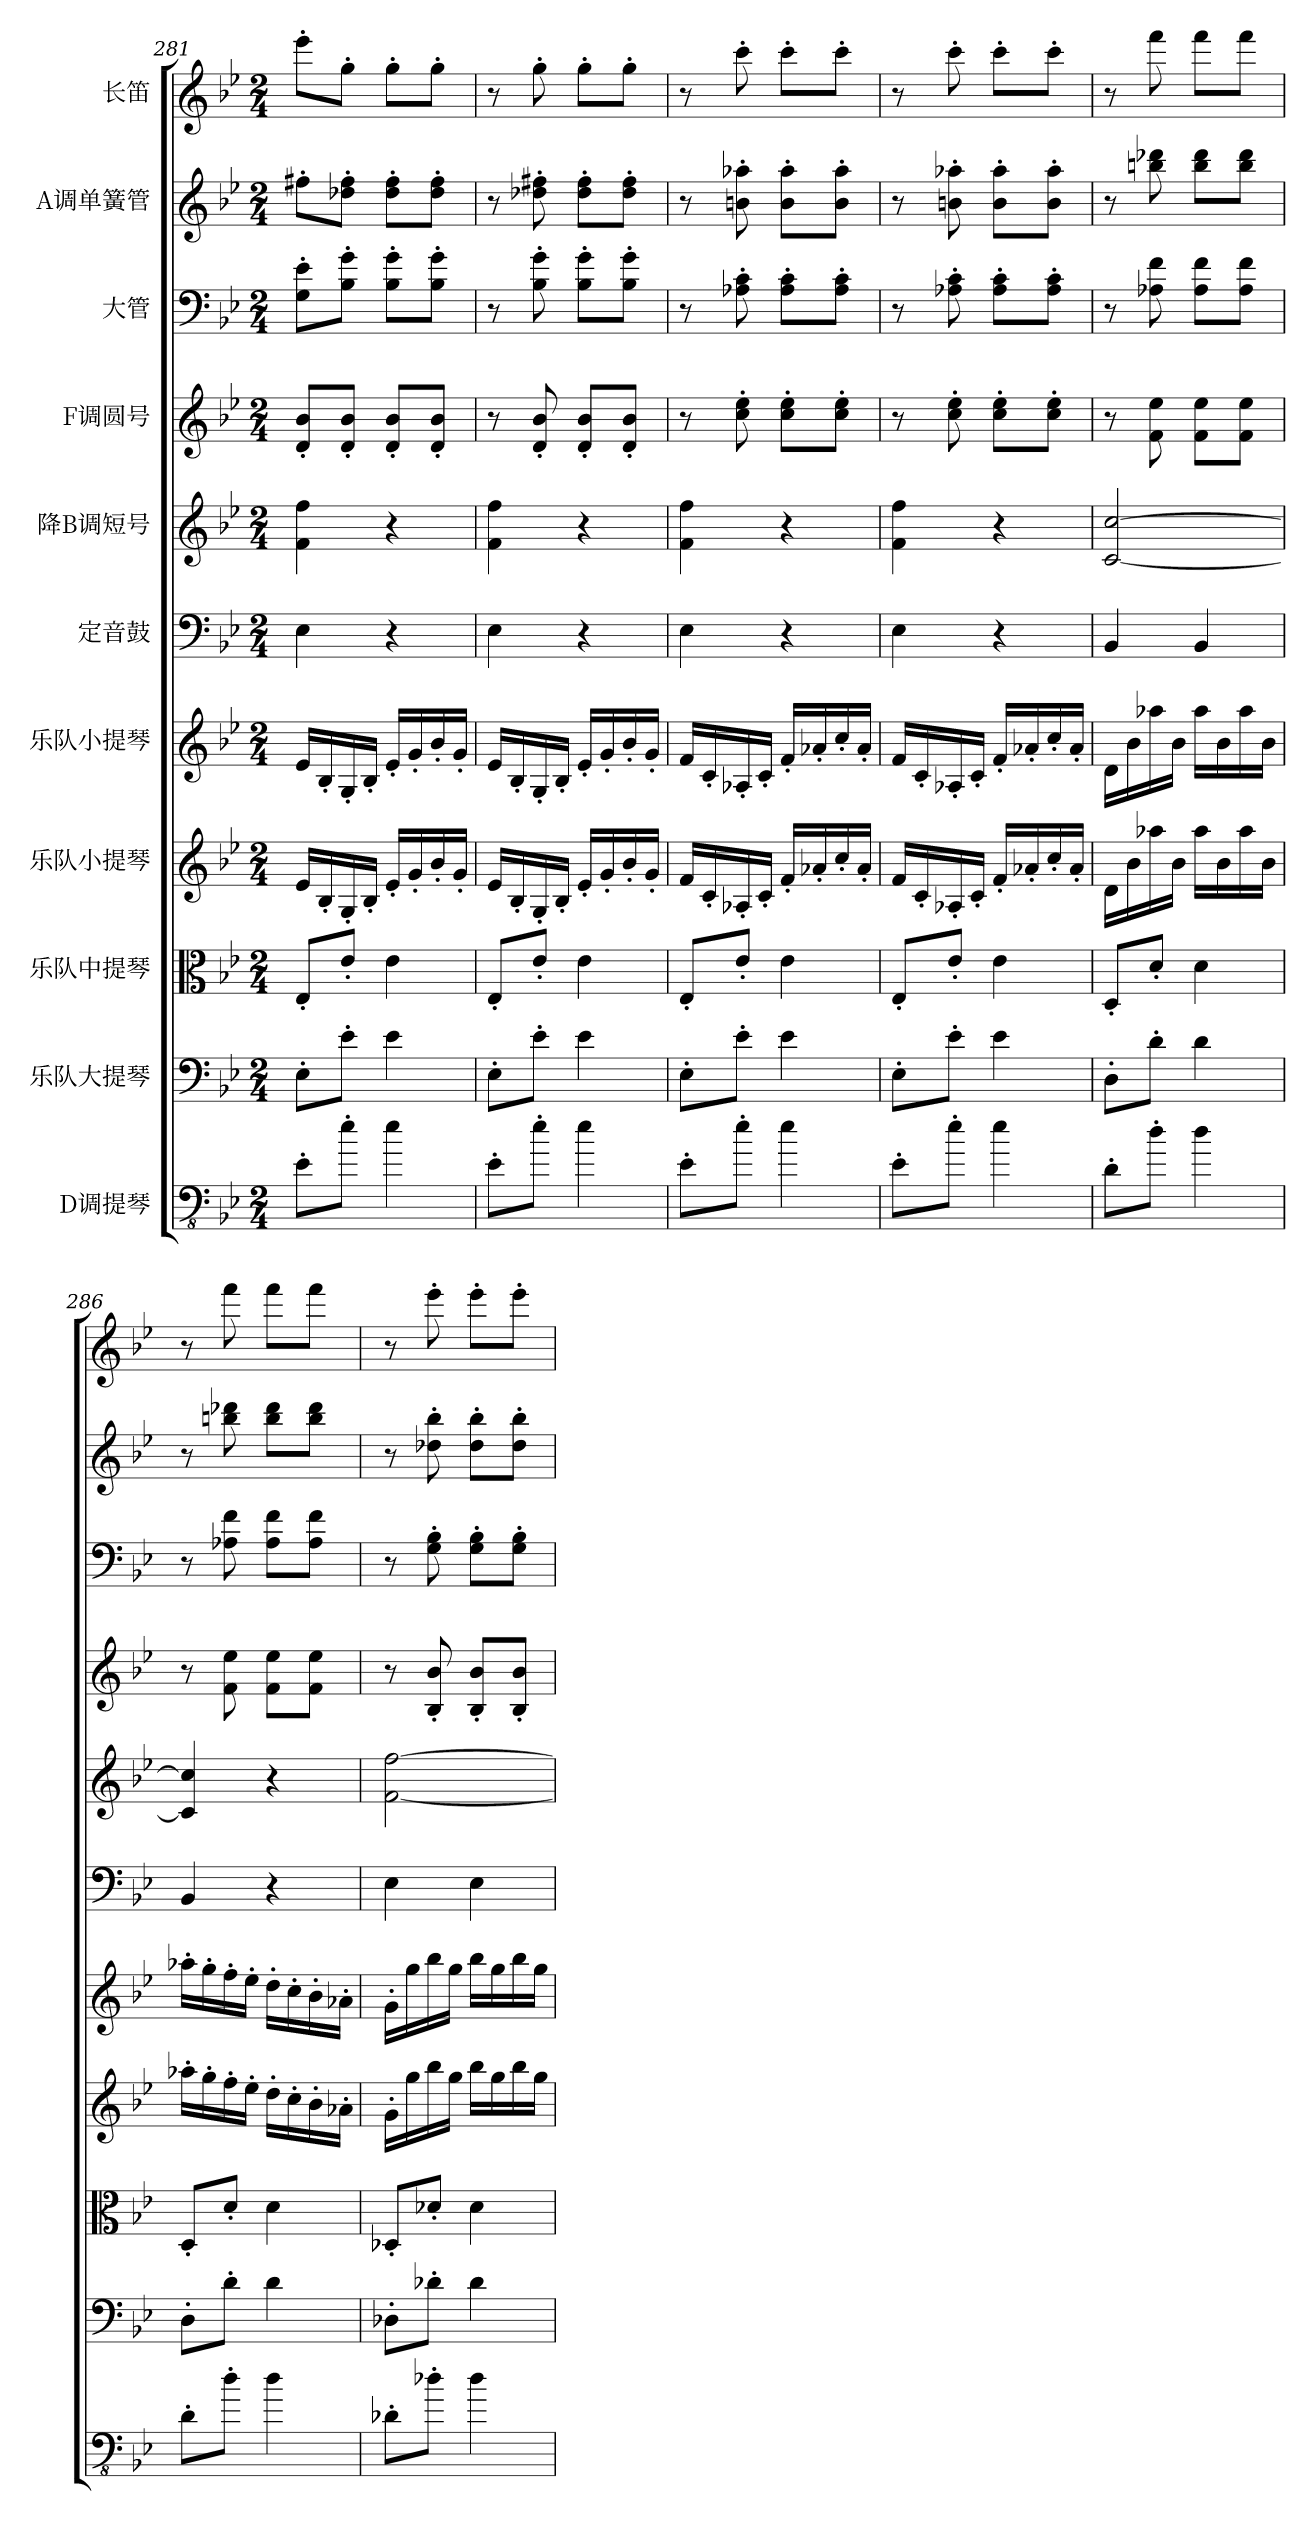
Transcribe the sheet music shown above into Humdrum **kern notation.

**kern	**kern	**kern	**kern	**kern	**kern	**kern	**kern	**kern	**kern	**kern
*part11	*part10	*part9	*part8	*part7	*part6	*part5	*part4	*part3	*part2	*part1
*staff11	*staff10	*staff9	*staff8	*staff7	*staff6	*staff5	*staff4	*staff3	*staff2	*staff1
*I"D调提琴	*I"乐队大提琴	*I"乐队中提琴	*I"乐队小提琴	*I"乐队小提琴	*I"定音鼓	*I"降B调短号	*I"F调圆号	*I"大管	*I"A调单簧管	*I"长笛
*clefFv4	*clefF4	*clefC3	*clefG2	*clefG2	*clefF4	*clefG2	*clefG2	*clefF4	*clefG2	*clefG2
*ITrd7c12	*	*	*	*	*	*ITrd1c2	*ITrd4c7	*	*ITrd2c3	*
*k[b-e-]	*k[b-e-]	*k[b-e-]	*k[b-e-]	*k[b-e-]	*k[b-e-]	*k[b-e-a-d-]	*k[b-e-a-]	*k[b-e-]	*k[f#]	*k[b-e-]
*M2/4	*M2/4	*M2/4	*M2/4	*M2/4	*M2/4	*M2/4	*M2/4	*M2/4	*M2/4	*M2/4
=281	=281	=281	=281	=281	=281	=281	=281	=281	=281	=281
8EE-'\L	8E-'\L	8E-'/L	16e-/LL	16e-/LL	4E-\	4e-\ 4ee-\	8G/' 8e-/'L	8G\' 8e-\'L	8dd#X'\L	8eee-'\L
.	.	.	16B-'/	16B-'/	.	.	.	.	.	.
8E-'\J	8e-'\J	8e-'/J	16G'/	16G'/	.	.	8G/' 8e-/'J	8B-\' 8g\'J	8b-X\' 8dd#\'J	8gg'\J
.	.	.	16B-'/JJ	16B-'/JJ	.	.	.	.	.	.
4E-\	4e-\	4e-\	16e-'/LL	16e-'/LL	4r	4r	8G/' 8e-/'L	8B-\' 8g\'L	8b-\' 8dd#\'L	8gg'\L
.	.	.	16g'/	16g'/	.	.	.	.	.	.
.	.	.	16b-'/	16b-'/	.	.	8G/' 8e-/'J	8B-\' 8g\'J	8b-\' 8dd#\'J	8gg'\J
.	.	.	16g'/JJ	16g'/JJ	.	.	.	.	.	.
!!LO:PB:g=z
=282	=282	=282	=282	=282	=282	=282	=282	=282	=282	=282
8EE-'\L	8E-'\L	8E-'/L	16e-/LL	16e-/LL	4E-\	4e-\ 4ee-\	8r	8r	8r	8r
.	.	.	16B-'/	16B-'/	.	.	.	.	.	.
8E-'\J	8e-'\J	8e-'/J	16G'/	16G'/	.	.	8G/' 8e-/'	8B-\' 8g\'	8b-X\' 8dd#X\'	8gg'\
.	.	.	16B-'/JJ	16B-'/JJ	.	.	.	.	.	.
4E-\	4e-\	4e-\	16e-'/LL	16e-'/LL	4r	4r	8G/' 8e-/'L	8B-\' 8g\'L	8b-\' 8dd#\'L	8gg'\L
.	.	.	16g'/	16g'/	.	.	.	.	.	.
.	.	.	16b-'/	16b-'/	.	.	8G/' 8e-/'J	8B-\' 8g\'J	8b-\' 8dd#\'J	8gg'\J
.	.	.	16g'/JJ	16g'/JJ	.	.	.	.	.	.
=283	=283	=283	=283	=283	=283	=283	=283	=283	=283	=283
8EE-'\L	8E-'\L	8E-'/L	16f/LL	16f/LL	4E-\	4e-\ 4ee-\	8r	8r	8r	8r
.	.	.	16c'/	16c'/	.	.	.	.	.	.
8E-'\J	8e-'\J	8e-'/J	16A-X'/	16A-X'/	.	.	8f\' 8a-\'	8A-X\' 8c\'	8g#X\' 8ffn\'	8ccc'\
.	.	.	16c'/JJ	16c'/JJ	.	.	.	.	.	.
4E-\	4e-\	4e-\	16f'/LL	16f'/LL	4r	4r	8f\' 8a-\'L	8A-\' 8c\'L	8g#\' 8ff\'L	8ccc'\L
.	.	.	16a-X'/	16a-X'/	.	.	.	.	.	.
.	.	.	16cc'/	16cc'/	.	.	8f\' 8a-\'J	8A-\' 8c\'J	8g#\' 8ff\'J	8ccc'\J
.	.	.	16a-'/JJ	16a-'/JJ	.	.	.	.	.	.
=284	=284	=284	=284	=284	=284	=284	=284	=284	=284	=284
8EE-'\L	8E-'\L	8E-'/L	16f/LL	16f/LL	4E-\	4e-\ 4ee-\	8r	8r	8r	8r
.	.	.	16c'/	16c'/	.	.	.	.	.	.
8E-'\J	8e-'\J	8e-'/J	16A-X'/	16A-X'/	.	.	8f\' 8a-\'	8A-X\' 8c\'	8g#X\' 8ffn\'	8ccc'\
.	.	.	16c'/JJ	16c'/JJ	.	.	.	.	.	.
4E-\	4e-\	4e-\	16f'/LL	16f'/LL	4r	4r	8f\' 8a-\'L	8A-\' 8c\'L	8g#\' 8ff\'L	8ccc'\L
.	.	.	16a-X'/	16a-X'/	.	.	.	.	.	.
.	.	.	16cc'/	16cc'/	.	.	8f\' 8a-\'J	8A-\' 8c\'J	8g#\' 8ff\'J	8ccc'\J
.	.	.	16a-'/JJ	16a-'/JJ	.	.	.	.	.	.
=285	=285	=285	=285	=285	=285	=285	=285	=285	=285	=285
8DD'\L	8D'\L	8D'/L	16d\LL	16d\LL	4BB-/	[2B-/ [2b-/	8r	8r	8r	8r
.	.	.	16b-\	16b-\	.	.	.	.	.	.
8D'\J	8d'\J	8d'/J	16aa-X\	16aa-X\	.	.	8B-\ 8a-\	8A-X\ 8f\	8gg#X\ 8bb-X\	8fff\
.	.	.	16b-\JJ	16b-\JJ	.	.	.	.	.	.
4D\	4d\	4d\	16aa-\LL	16aa-\LL	4BB-/	.	8B-\ 8a-\L	8A-\ 8f\L	8gg#\ 8bb-\L	8fff\L
.	.	.	16b-\	16b-\	.	.	.	.	.	.
.	.	.	16aa-\	16aa-\	.	.	8B-\ 8a-\J	8A-\ 8f\J	8gg#\ 8bb-\J	8fff\J
.	.	.	16b-\JJ	16b-\JJ	.	.	.	.	.	.
!!LO:PB:g=z
=286	=286	=286	=286	=286	=286	=286	=286	=286	=286	=286
8DD'\L	8D'\L	8D'/L	16aa-X'\LL	16aa-X'\LL	4BB-/	4B-/] 4b-/]	8r	8r	8r	8r
.	.	.	16gg'\	16gg'\	.	.	.	.	.	.
8D'\J	8d'\J	8d'/J	16ff'\	16ff'\	.	.	8B-\ 8a-\	8A-X\ 8f\	8gg#X\ 8bb-X\	8fff\
.	.	.	16ee-'\JJ	16ee-'\JJ	.	.	.	.	.	.
4D\	4d\	4d\	16dd'\LL	16dd'\LL	4r	4r	8B-\ 8a-\L	8A-\ 8f\L	8gg#\ 8bb-\L	8fff\L
.	.	.	16cc'\	16cc'\	.	.	.	.	.	.
.	.	.	16b-'\	16b-'\	.	.	8B-\ 8a-\J	8A-\ 8f\J	8gg#\ 8bb-\J	8fff\J
.	.	.	16a-X'\JJ	16a-X'\JJ	.	.	.	.	.	.
=287	=287	=287	=287	=287	=287	=287	=287	=287	=287	=287
8DD-X'\L	8D-X'\L	8D-X'/L	16g'\LL	16g'\LL	4E-\	[2e-\ [2ee-\	8r	8r	8r	8r
.	.	.	16gg\	16gg\	.	.	.	.	.	.
8D-X'\J	8d-X'\J	8d-X'/J	16bb-\	16bb-\	.	.	8E-/' 8e-/'	8G\' 8B-\'	8b-X\' 8gg\'	8eee-'\
.	.	.	16gg\JJ	16gg\JJ	.	.	.	.	.	.
4D-\	4d-\	4d-\	16bb-\LL	16bb-\LL	4E-\	.	8E-/' 8e-/'L	8G\' 8B-\'L	8b-\' 8gg\'L	8eee-'\L
.	.	.	16gg\	16gg\	.	.	.	.	.	.
.	.	.	16bb-\	16bb-\	.	.	8E-/' 8e-/'J	8G\' 8B-\'J	8b-\' 8gg\'J	8eee-'\J
.	.	.	16gg\JJ	16gg\JJ	.	.	.	.	.	.
=	=	=	=	=	=	=	=	=	=	=
*-	*-	*-	*-	*-	*-	*-	*-	*-	*-	*-
